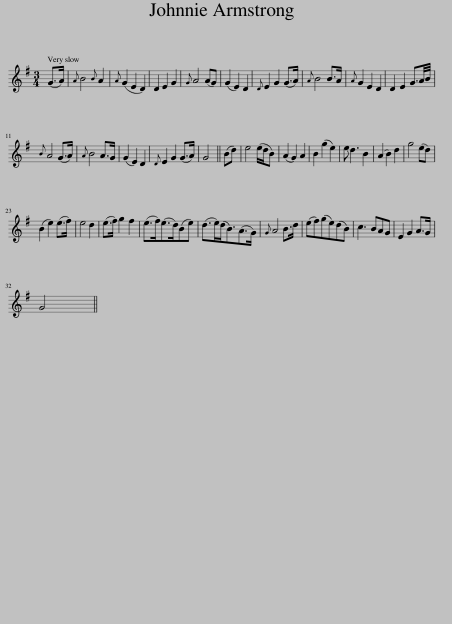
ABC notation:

X:1
L:1/8
M:3/4
I:linebreak $
K:G
V:1 treble
V:1
 (G>A) |{A} B4{B} A2 |{A} (G2 E2 D2) | D2 E2 G2 |{G} A4 (AG) | %5
 (G2 E2) D2 |{D} E2 G2 (G>A) |{A} B4 B>A |{A} G2 E2 D2 | D2 E2 G3/2A/4B/4 |$ %10
{B} A4 (G>A) |{A} B4 A>G | (G2 E2) D2 |{D} E2 G2 (G>A) | G4 || %15
 (Bd) | e4 (e/d/B) | (A2 G2) A2 | B2 (g2 e2) | e d3 B2 | %20
 (A2 B2) d2 | g4 (ed) |$ (B2 e2) (e>f) | e4 d2 | (e>f) g2 f2 | %25
 (e>f)(e>d)(Be) | (d>e)(d<B)(A>G) |{G} A4 B>d | (ef)(ge)(dB) | c3 BAG | %30
 E2 G2 A>G |$ G4 || %32
